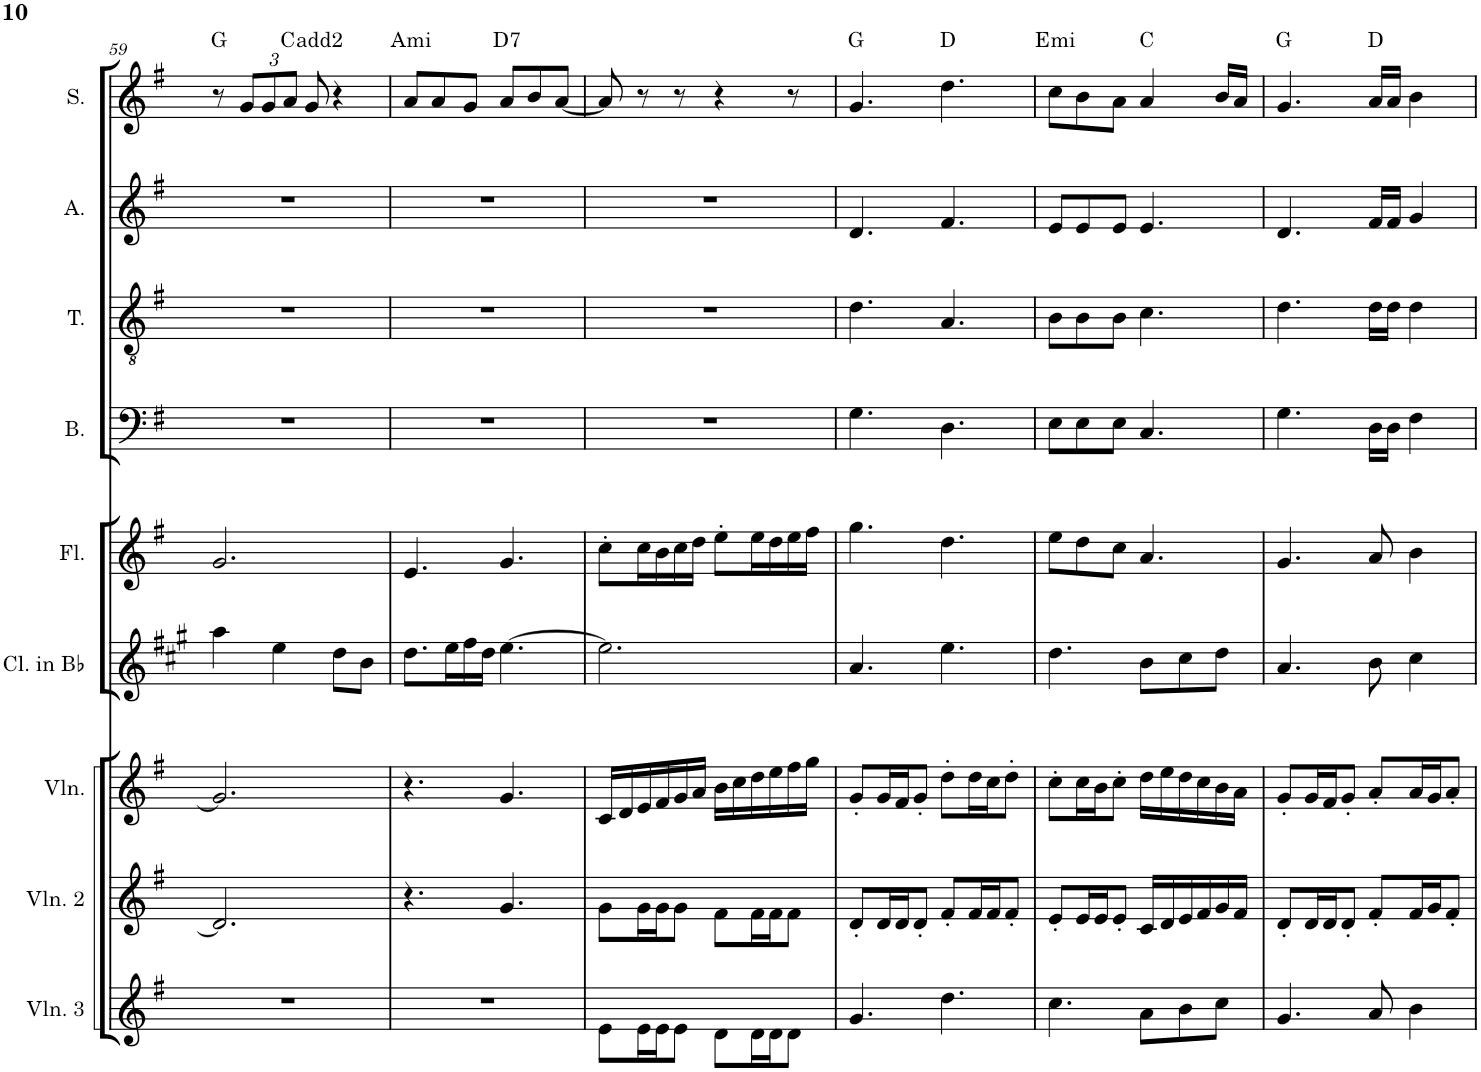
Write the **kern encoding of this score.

**kern	**kern	**kern	**kern	**kern	**kern	**kern	**kern	**kern	**harte
*part9	*part8	*part7	*part6	*part5	*part4	*part3	*part2	*part1	*part1
*staff9	*staff8	*staff7	*staff6	*staff5	*staff4	*staff3	*staff2	*staff1	*
*I"Violin 3	*I"Violin 2	*I"Violin	*I"Clarinet in Bb	*I"Flute	*I"Bass	*I"Tenor	*I"Alto	*I"Soprano	*
*I'Vln. 3	*I'Vln. 2	*I'Vln.	*I'Cl. in Bb	*I'Fl.	*I'B.	*I'T.	*I'A.	*I'S.	*
!!LO:PB:g=z
*clefG2	*clefG2	*clefG2	*clefG2	*clefG2	*clefF4	*clefGv2	*clefG2	*clefG2	*
*	*	*	*Trd1c2	*	*	*	*	*	*
*k[f#]	*k[f#]	*k[f#]	*k[f#c#g#]	*k[f#]	*k[f#]	*k[f#]	*k[f#]	*k[f#]	*
*M6/8	*M6/8	*M6/8	*M6/8	*M6/8	*M6/8	*M6/8	*M6/8	*M6/8	*
=59	=59	=59	=59	=59	=59	=59	=59	=59	=59
2.r	2.d/]	2.g/]	4aa\	2.g/	2.r	2.r	2.r	8r	G:maj
*	*	*	*	*	*	*	*	*Xbrackettup	*
.	.	.	.	.	.	.	.	12g/L	.
.	.	.	.	.	.	.	.	12g/	.
.	.	.	4ee\	.	.	.	.	.	.
.	.	.	.	.	.	.	.	12a/J	.
.	.	.	.	.	.	.	.	8g/	C:maj(2)
.	.	.	8dd\L	.	.	.	.	4r	.
.	.	.	8b\J	.	.	.	.	.	.
=60	=60	=60	=60	=60	=60	=60	=60	=60	=60
!	!	!	!	!	!	!	!	!	!LO:H:kt=mi
2.r	4.r	4.r	8.dd\L	4.e/	2.r	2.r	2.r	8a/L	A:min
.	.	.	.	.	.	.	.	8a/	.
.	.	.	16ee\L	.	.	.	.	.	.
.	.	.	16ff#\	.	.	.	.	8g/J	.
.	.	.	16dd\JJ	.	.	.	.	.	.
!	!	!	!	!	!	!	!	!	!LO:H:kt=7
.	4.g/	4.g/	[4.ee\	4.g/	.	.	.	8a/L	D:7
.	.	.	.	.	.	.	.	8b/	.
.	.	.	.	.	.	.	.	[8a/J	.
=61	=61	=61	=61	=61	=61	=61	=61	=61	=61
8e\L	8g\L	16c/LL	2.ee\]	8cc'\L	2.r	2.r	2.r	8a/]	.
.	.	16d/	.	.	.	.	.	.	.
16e\L	16g\L	16e/	.	16cc\L	.	.	.	8r	.
16e\J	16g\J	16f#/	.	16b\	.	.	.	.	.
8e\J	8g\J	16g/	.	16cc\	.	.	.	8r	.
.	.	16a/JJ	.	16dd\JJ	.	.	.	.	.
8d\L	8f#\L	16b\LL	.	8ee'\L	.	.	.	4r	.
.	.	16cc\	.	.	.	.	.	.	.
16d\L	16f#\L	16dd\	.	16ee\L	.	.	.	.	.
16d\J	16f#\J	16ee\	.	16dd\	.	.	.	.	.
8d\J	8f#\J	16ff#\	.	16ee\	.	.	.	8r	.
.	.	16gg\JJ	.	16ff#\JJ	.	.	.	.	.
=62	=62	=62	=62	=62	=62	=62	=62	=62	=62
4.g/	8d'/L	8g'/L	4.a/	4.gg\	4.G\	4.d\	4.d/	4.g/	G:maj
.	16d/L	16g/L	.	.	.	.	.	.	.
.	16d/J	16f#/J	.	.	.	.	.	.	.
.	8d'/J	8g'/J	.	.	.	.	.	.	.
4.dd\	8f#'/L	8dd'\L	4.ee\	4.dd\	4.D\	4.A/	4.f#/	4.dd\	D:maj
.	16f#/L	16dd\L	.	.	.	.	.	.	.
.	16f#/J	16cc\J	.	.	.	.	.	.	.
.	8f#'/J	8dd'\J	.	.	.	.	.	.	.
=63	=63	=63	=63	=63	=63	=63	=63	=63	=63
!	!	!	!	!	!	!	!	!	!LO:H:kt=mi
4.cc\	8e'/L	8cc'\L	4.dd\	8ee\L	8E\L	8B\L	8e/L	8cc\L	E:min
.	16e/L	16cc\L	.	8dd\	8E\	8B\	8e/	8b\	.
.	16e/J	16b\J	.	.	.	.	.	.	.
.	8e'/J	8cc'\J	.	8cc\J	8E\J	8B\J	8e/J	8a\J	.
8a\L	16c/LL	16dd\LL	8b\L	4.a/	4.C/	4.c\	4.e/	4a/	C:maj
.	16d/	16ee\	.	.	.	.	.	.	.
8b\	16e/	16dd\	8cc#\	.	.	.	.	.	.
.	16f#/	16cc\	.	.	.	.	.	.	.
8cc\J	16g/	16b\	8dd\J	.	.	.	.	16b/LL	.
.	16f#/JJ	16a\JJ	.	.	.	.	.	16a/JJ	.
=64	=64	=64	=64	=64	=64	=64	=64	=64	=64
4.g/	8d'/L	8g'/L	4.a/	4.g/	4.G\	4.d\	4.d/	4.g/	G:maj
.	16d/L	16g/L	.	.	.	.	.	.	.
.	16d/J	16f#/J	.	.	.	.	.	.	.
.	8d'/J	8g'/J	.	.	.	.	.	.	.
8a/	8f#'/L	8a'/L	8b\	8a/	16D\LL	16d\LL	16f#/LL	16a/LL	D:maj
.	.	.	.	.	16D\JJ	16d\JJ	16f#/JJ	16a/JJ	.
4b\	16f#/L	16a/L	4cc#\	4b\	4F#\	4d\	4g/	4b\	.
.	16g/J	16g/J	.	.	.	.	.	.	.
.	8f#'/J	8a'/J	.	.	.	.	.	.	.
=	=	=	=	=	=	=	=	=	=
*-	*-	*-	*-	*-	*-	*-	*-	*-	*-
